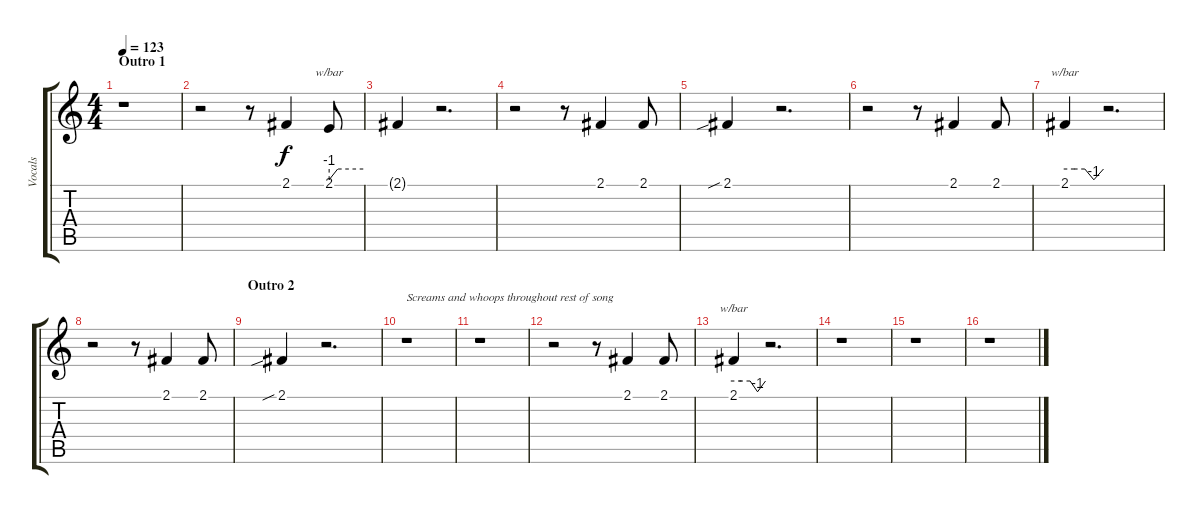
\track ("Vocals" "Vocals") {instrument shanai}
\staff {score tabs}
\tuning (E4 B3 G3 D3 A2 E2) {hide}
\ts (4 4)
\section ("" "Outro 1")
\tempo 123
\clef g2
\ks c
r.1{dy mp volume 13} |
r.2 r.8 2.1.4{dy f} 2.1.8{tbe (custom default 0 -4 15 0 60 0)} |
2.1{t}.4 r.2{d} |
r.2 r.8 2.1.4 2.1.8 |
2.1{sib}.4 r.2{d} |
r.2 r.8 2.1.4 2.1.8 |
2.1.4{tbe (custom default 0 0 15 0 31 0 45 -4 60 0)} r.2{d} |
r.2 r.8 2.1.4 2.1.8 |
\section ("" "Outro 2")
2.1{sib}.4 r.2{d} |
r.1{txt "Screams and whoops throughout rest of song"} |
r.1 |
r.2 r.8 2.1.4 2.1.8 |
2.1.4{tbe (custom default 0 0 15 0 31 0 45 -4 60 0)} r.2{d} |
r.1 |
r.1 |
r.1
